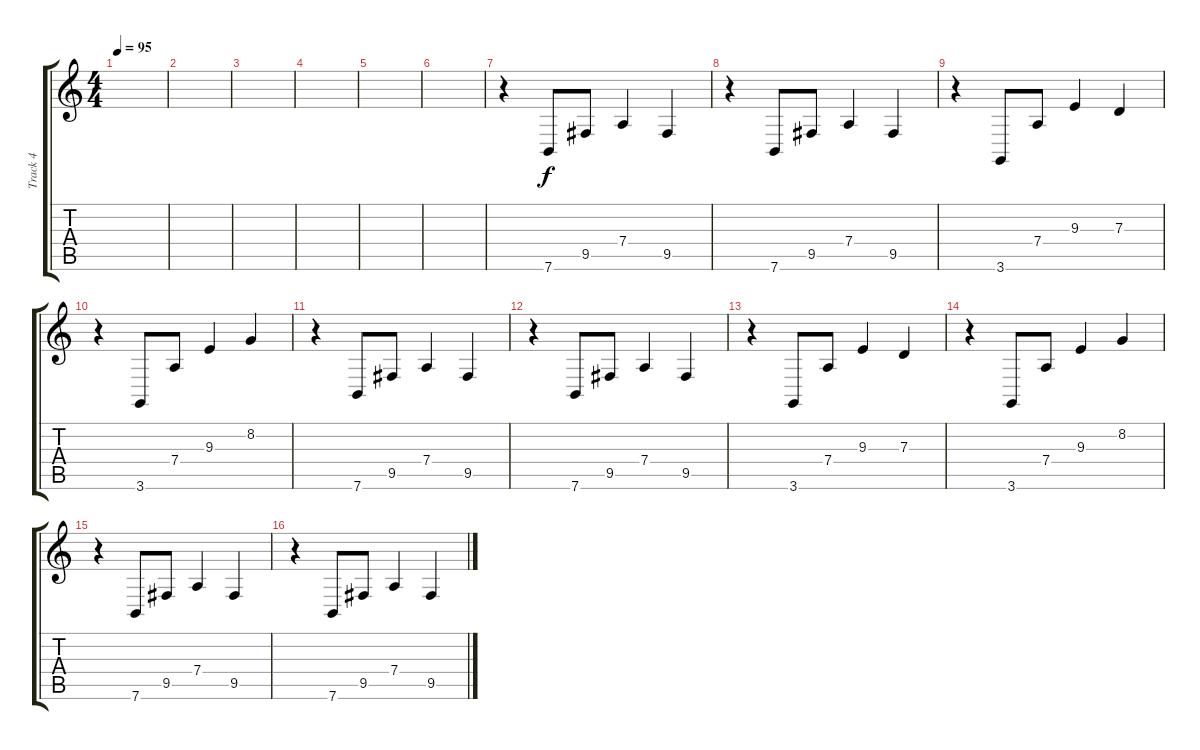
\track ("Track 4" "Track 4") {instrument acousticgrandpiano}
\staff {score tabs}
\tuning (E4 B3 G3 D3 A2 E2) {hide}
\ts (4 4)
\tempo 95
\clef g2
\ks c
|
|
|
|
|
|
r.4 7.6.8 9.5.8 7.4.4 9.5.4 |
r.4 7.6.8 9.5.8 7.4.4 9.5.4 |
r.4 3.6.8 7.4.8 9.3.4 7.3.4 |
r.4 3.6.8 7.4.8 9.3.4 8.2.4 |
r.4 7.6.8 9.5.8 7.4.4 9.5.4 |
r.4 7.6.8 9.5.8 7.4.4 9.5.4 |
r.4 3.6.8 7.4.8 9.3.4 7.3.4 |
r.4 3.6.8 7.4.8 9.3.4 8.2.4 |
r.4 7.6.8 9.5.8 7.4.4 9.5.4 |
r.4 7.6.8 9.5.8 7.4.4 9.5.4
